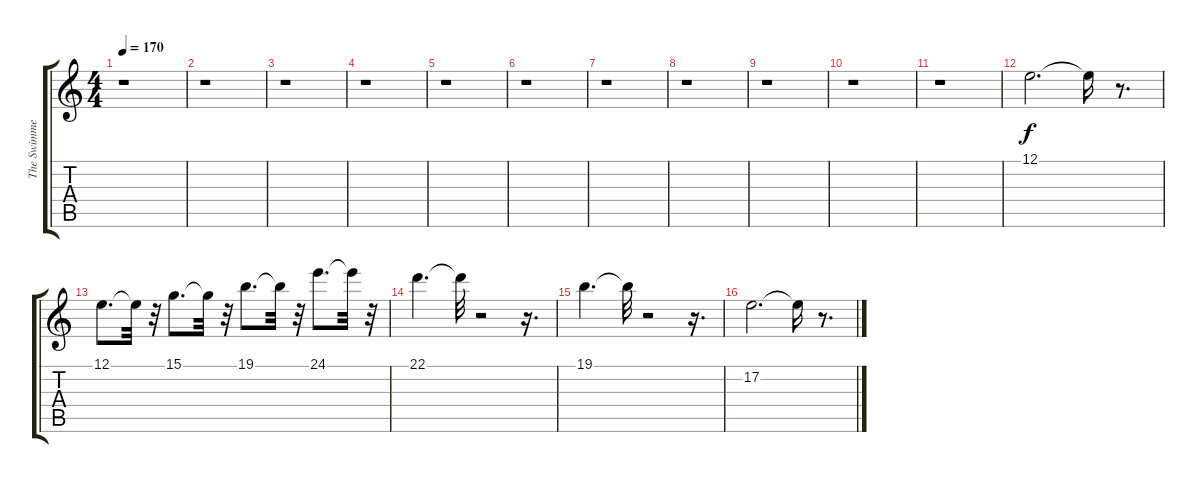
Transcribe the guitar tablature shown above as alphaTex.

\track ("The Swimmer Flute" "The Swimme") {instrument fx5brightness}
\staff {score tabs}
\tuning (E4 B3 G3 D3 A2 E2) {hide}
\ts (4 4)
\tempo 170
\clef g2
\ks c
r.1{dy f} |
r.1 |
r.1 |
r.1 |
r.1 |
r.1 |
r.1 |
r.1 |
r.1 |
r.1 |
r.1 |
12.1.2{d} 12.1{t}.16 r.8{d} |
12.1.8{d} 12.1{t}.32 r.32 15.1.8{d} 15.1{t}.32 r.32 19.1.8{d} 19.1{t}.32 r.32 24.1.8{d} 24.1{t}.32 r.32 |
22.1.4{d} 22.1{t}.32 r.2 r.16{d} |
19.1.4{d} 19.1{t}.32 r.2 r.16{d} |
17.2.2{d} 17.2{t}.16 r.8{d}
